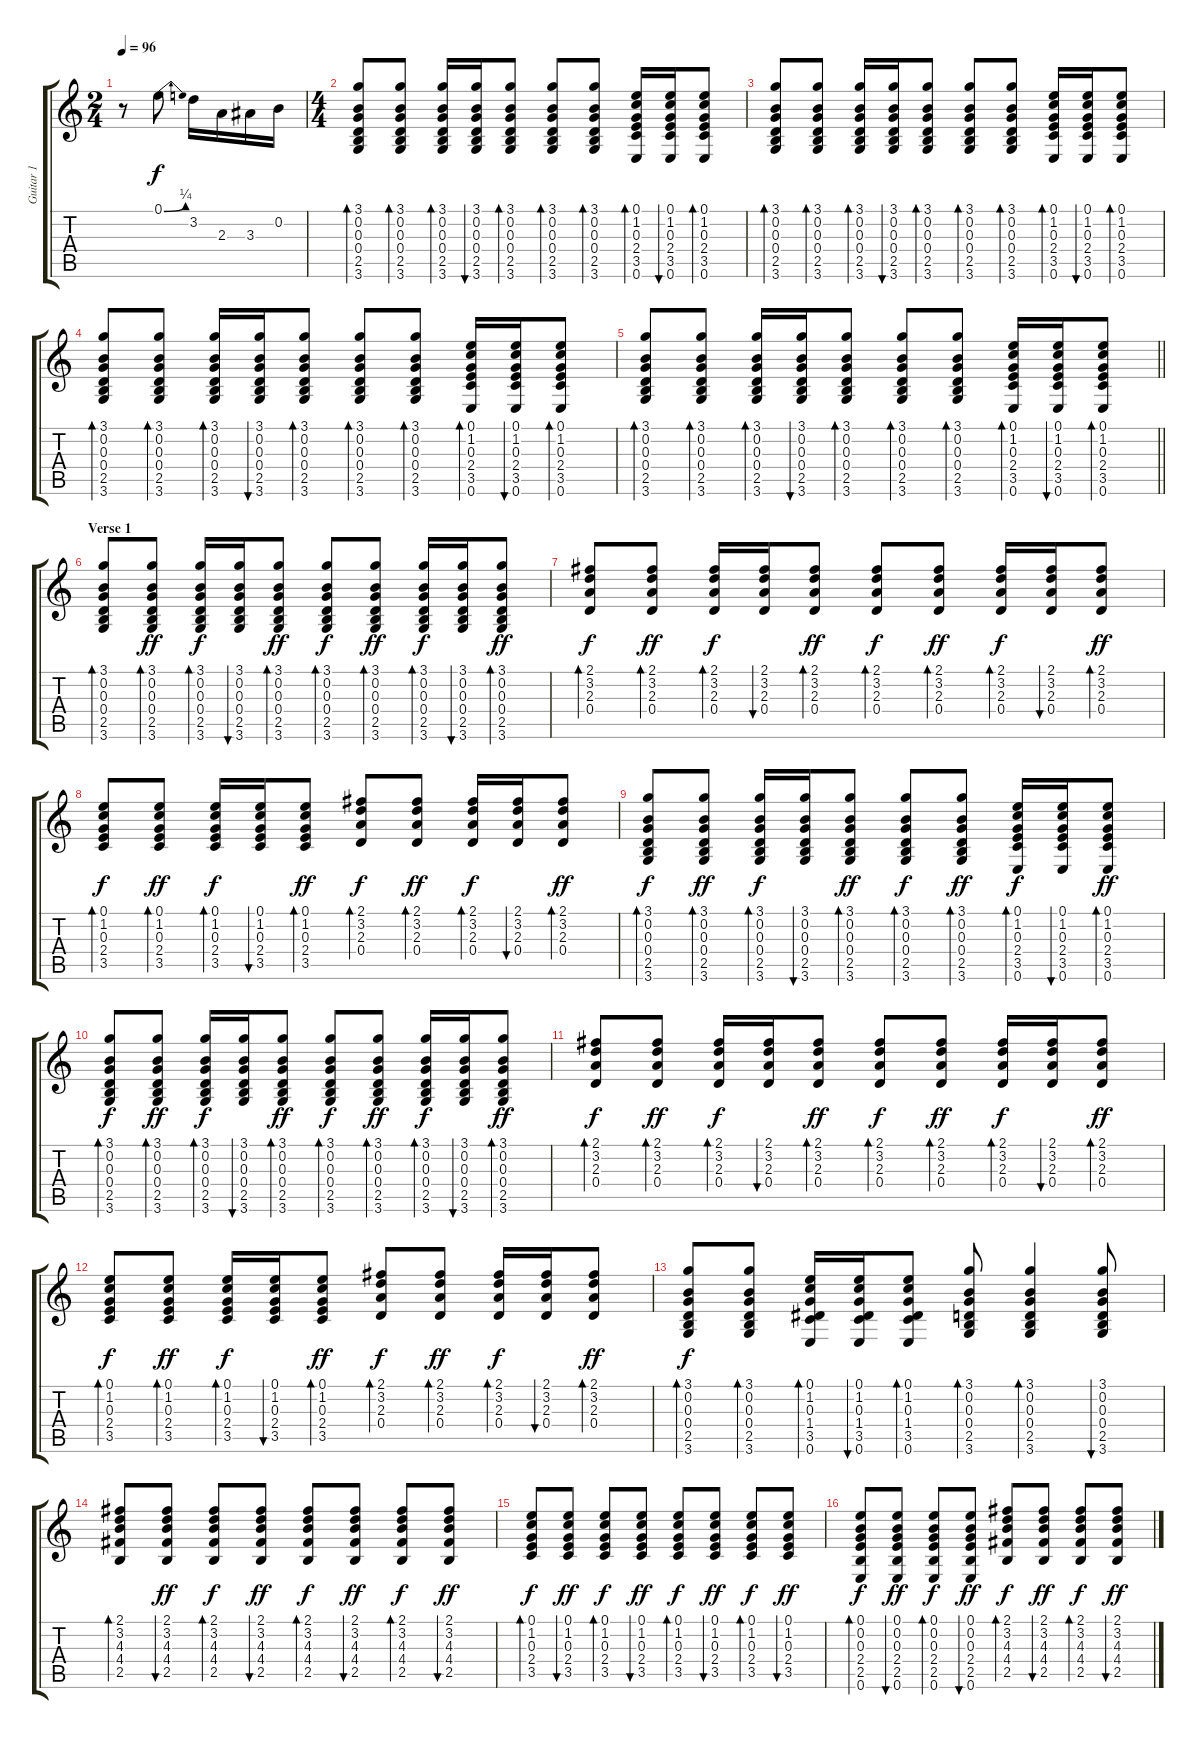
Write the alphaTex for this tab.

\track ("Guitar 1" "Guitar 1") {instrument acousticguitarsteel}
\staff {score tabs}
\tuning (E4 B3 G3 D3 A2 E2) {hide}
\ts (2 4)
\tempo 96
\clef g2
\ks c
r.8{dy f instrument acousticguitarsteel} 0.1{be (bend 0 0 60 1)}.8 3.2.16 2.3.16 3.3.16 0.2.16 |
\ts (4 4)
(3.1 0.2 0.3 0.4 2.5 3.6).8{bd 30} (3.1 0.2 0.3 0.4 2.5 3.6).8{bd 30} (3.1 0.2 0.3 0.4 2.5 3.6).16{bd 30} (3.1 0.2 0.3 0.4 2.5 3.6).16{bu 30} (3.1 0.2 0.3 0.4 2.5 3.6).8{bd 30} (3.1 0.2 0.3 0.4 2.5 3.6).8{bd 30} (3.1 0.2 0.3 0.4 2.5 3.6).8{bd 30} (0.1 1.2 0.3 2.4 3.5 0.6).16{bd 30} (0.1 1.2 0.3 2.4 3.5 0.6).16{bu 30} (0.1 1.2 0.3 2.4 3.5 0.6).8{bd 30} |
(3.1 0.2 0.3 0.4 2.5 3.6).8{bd 30} (3.1 0.2 0.3 0.4 2.5 3.6).8{bd 30} (3.1 0.2 0.3 0.4 2.5 3.6).16{bd 30} (3.1 0.2 0.3 0.4 2.5 3.6).16{bu 30} (3.1 0.2 0.3 0.4 2.5 3.6).8{bd 30} (3.1 0.2 0.3 0.4 2.5 3.6).8{bd 30} (3.1 0.2 0.3 0.4 2.5 3.6).8{bd 30} (0.1 1.2 0.3 2.4 3.5 0.6).16{bd 30} (0.1 1.2 0.3 2.4 3.5 0.6).16{bu 30} (0.1 1.2 0.3 2.4 3.5 0.6).8{bd 30} |
(3.1 0.2 0.3 0.4 2.5 3.6).8{bd 30} (3.1 0.2 0.3 0.4 2.5 3.6).8{bd 30} (3.1 0.2 0.3 0.4 2.5 3.6).16{bd 30} (3.1 0.2 0.3 0.4 2.5 3.6).16{bu 30} (3.1 0.2 0.3 0.4 2.5 3.6).8{bd 30} (3.1 0.2 0.3 0.4 2.5 3.6).8{bd 30} (3.1 0.2 0.3 0.4 2.5 3.6).8{bd 30} (0.1 1.2 0.3 2.4 3.5 0.6).16{bd 30} (0.1 1.2 0.3 2.4 3.5 0.6).16{bu 30} (0.1 1.2 0.3 2.4 3.5 0.6).8{bd 30} |
\barLineRight lightlight
(3.1 0.2 0.3 0.4 2.5 3.6).8{bd 30} (3.1 0.2 0.3 0.4 2.5 3.6).8{bd 30} (3.1 0.2 0.3 0.4 2.5 3.6).16{bd 30} (3.1 0.2 0.3 0.4 2.5 3.6).16{bu 30} (3.1 0.2 0.3 0.4 2.5 3.6).8{bd 30} (3.1 0.2 0.3 0.4 2.5 3.6).8{bd 30} (3.1 0.2 0.3 0.4 2.5 3.6).8{bd 30} (0.1 1.2 0.3 2.4 3.5 0.6).16{bd 30} (0.1 1.2 0.3 2.4 3.5 0.6).16{bu 30} (0.1 1.2 0.3 2.4 3.5 0.6).8{bd 30} |
\section ("" "Verse 1")
(3.1 0.2 0.3 0.4 2.5 3.6).8{bd 30} (3.1 0.2 0.3 0.4 2.5 3.6).8{bd 30 dy ff} (3.1 0.2 0.3 0.4 2.5 3.6).16{bd 30 dy f} (3.1 0.2 0.3 0.4 2.5 3.6).16{bu 30} (3.1 0.2 0.3 0.4 2.5 3.6).8{bd 30 dy ff} (3.1 0.2 0.3 0.4 2.5 3.6).8{bd 30 dy f} (3.1 0.2 0.3 0.4 2.5 3.6).8{bd 30 dy ff} (3.1 0.2 0.3 0.4 2.5 3.6).16{bd 30 dy f} (3.1 0.2 0.3 0.4 2.5 3.6).16{bu 30} (3.1 0.2 0.3 0.4 2.5 3.6).8{bd 30 dy ff} |
(2.1 3.2 2.3 0.4).8{bd 30 dy f} (2.1 3.2 2.3 0.4).8{bd 30 dy ff} (2.1 3.2 2.3 0.4).16{bd 30 dy f} (2.1 3.2 2.3 0.4).16{bu 30} (2.1 3.2 2.3 0.4).8{bd 30 dy ff} (2.1 3.2 2.3 0.4).8{bd 30 dy f} (2.1 3.2 2.3 0.4).8{bd 30 dy ff} (2.1 3.2 2.3 0.4).16{bd 30 dy f} (2.1 3.2 2.3 0.4).16{bu 30} (2.1 3.2 2.3 0.4).8{bd 30 dy ff} |
(0.1 1.2 0.3 2.4 3.5).8{bd 30 dy f} (0.1 1.2 0.3 2.4 3.5).8{bd 30 dy ff} (0.1 1.2 0.3 2.4 3.5).16{bd 30 dy f} (0.1 1.2 0.3 2.4 3.5).16{bu 30} (0.1 1.2 0.3 2.4 3.5).8{bd 30 dy ff} (2.1 3.2 2.3 0.4).8{bd 30 dy f} (2.1 3.2 2.3 0.4).8{bd 30 dy ff} (2.1 3.2 2.3 0.4).16{bd 30 dy f} (2.1 3.2 2.3 0.4).16{bu 30} (2.1 3.2 2.3 0.4).8{bd 30 dy ff} |
(3.1 0.2 0.3 0.4 2.5 3.6).8{bd 30 dy f} (3.1 0.2 0.3 0.4 2.5 3.6).8{bd 30 dy ff} (3.1 0.2 0.3 0.4 2.5 3.6).16{bd 30 dy f} (3.1 0.2 0.3 0.4 2.5 3.6).16{bu 30} (3.1 0.2 0.3 0.4 2.5 3.6).8{bd 30 dy ff} (3.1 0.2 0.3 0.4 2.5 3.6).8{bd 30 dy f} (3.1 0.2 0.3 0.4 2.5 3.6).8{bd 30 dy ff} (0.1 1.2 0.3 2.4 3.5 0.6).16{bd 30 dy f} (0.1 1.2 0.3 2.4 3.5 0.6).16{bu 30} (0.1 1.2 0.3 2.4 3.5 0.6).8{bd 30 dy ff} |
(3.1 0.2 0.3 0.4 2.5 3.6).8{bd 30 dy f} (3.1 0.2 0.3 0.4 2.5 3.6).8{bd 30 dy ff} (3.1 0.2 0.3 0.4 2.5 3.6).16{bd 30 dy f} (3.1 0.2 0.3 0.4 2.5 3.6).16{bu 30} (3.1 0.2 0.3 0.4 2.5 3.6).8{bd 30 dy ff} (3.1 0.2 0.3 0.4 2.5 3.6).8{bd 30 dy f} (3.1 0.2 0.3 0.4 2.5 3.6).8{bd 30 dy ff} (3.1 0.2 0.3 0.4 2.5 3.6).16{bd 30 dy f} (3.1 0.2 0.3 0.4 2.5 3.6).16{bu 30} (3.1 0.2 0.3 0.4 2.5 3.6).8{bd 30 dy ff} |
(2.1 3.2 2.3 0.4).8{bd 30 dy f} (2.1 3.2 2.3 0.4).8{bd 30 dy ff} (2.1 3.2 2.3 0.4).16{bd 30 dy f} (2.1 3.2 2.3 0.4).16{bu 30} (2.1 3.2 2.3 0.4).8{bd 30 dy ff} (2.1 3.2 2.3 0.4).8{bd 30 dy f} (2.1 3.2 2.3 0.4).8{bd 30 dy ff} (2.1 3.2 2.3 0.4).16{bd 30 dy f} (2.1 3.2 2.3 0.4).16{bu 30} (2.1 3.2 2.3 0.4).8{bd 30 dy ff} |
(0.1 1.2 0.3 2.4 3.5).8{bd 30 dy f} (0.1 1.2 0.3 2.4 3.5).8{bd 30 dy ff} (0.1 1.2 0.3 2.4 3.5).16{bd 30 dy f} (0.1 1.2 0.3 2.4 3.5).16{bu 30} (0.1 1.2 0.3 2.4 3.5).8{bd 30 dy ff} (2.1 3.2 2.3 0.4).8{bd 30 dy f} (2.1 3.2 2.3 0.4).8{bd 30 dy ff} (2.1 3.2 2.3 0.4).16{bd 30 dy f} (2.1 3.2 2.3 0.4).16{bu 30} (2.1 3.2 2.3 0.4).8{bd 30 dy ff} |
(3.1 0.2 0.3 0.4 2.5 3.6).8{bd 30 dy f} (3.1 0.2 0.3 0.4 2.5 3.6).8{bd 30} (0.1 1.2 0.3 1.4 3.5 0.6).16{bd 30} (0.1 1.2 0.3 1.4 3.5 0.6).16{bu 30} (0.1 1.2 0.3 1.4 3.5 0.6).8{bd 30} (3.1 0.2 0.3 0.4 2.5 3.6).8{bd 30} (3.1 0.2 0.3 0.4 2.5 3.6).4{bd 30} (3.1 0.2 0.3 0.4 2.5 3.6).8{bu 30} |
(2.1 3.2 4.3 4.4 2.5).8{bd 30} (2.1 3.2 4.3 4.4 2.5).8{bu 30 dy ff} (2.1 3.2 4.3 4.4 2.5).8{bd 30 dy f} (2.1 3.2 4.3 4.4 2.5).8{bu 30 dy ff} (2.1 3.2 4.3 4.4 2.5).8{bd 30 dy f} (2.1 3.2 4.3 4.4 2.5).8{bu 30 dy ff} (2.1 3.2 4.3 4.4 2.5).8{bd 30 dy f} (2.1 3.2 4.3 4.4 2.5).8{bu 30 dy ff} |
(0.1 1.2 0.3 2.4 3.5).8{bd 30 dy f} (0.1 1.2 0.3 2.4 3.5).8{bu 30 dy ff} (0.1 1.2 0.3 2.4 3.5).8{bd 30 dy f} (0.1 1.2 0.3 2.4 3.5).8{bu 30 dy ff} (0.1 1.2 0.3 2.4 3.5).8{bd 30 dy f} (0.1 1.2 0.3 2.4 3.5).8{bu 30 dy ff} (0.1 1.2 0.3 2.4 3.5).8{bd 30 dy f} (0.1 1.2 0.3 2.4 3.5).8{bu 30 dy ff} |
(0.1 0.2 0.3 2.4 2.5 0.6).8{bd 30 dy f} (0.1 0.2 0.3 2.4 2.5 0.6).8{bu 30 dy ff} (0.1 0.2 0.3 2.4 2.5 0.6).8{bd 30 dy f} (0.1 0.2 0.3 2.4 2.5 0.6).8{bu 30 dy ff} (2.1 3.2 4.3 4.4 2.5).8{bd 30 dy f} (2.1 3.2 4.3 4.4 2.5).8{bu 30 dy ff} (2.1 3.2 4.3 4.4 2.5).8{bd 30 dy f} (2.1 3.2 4.3 4.4 2.5).8{bu 30 dy ff}
